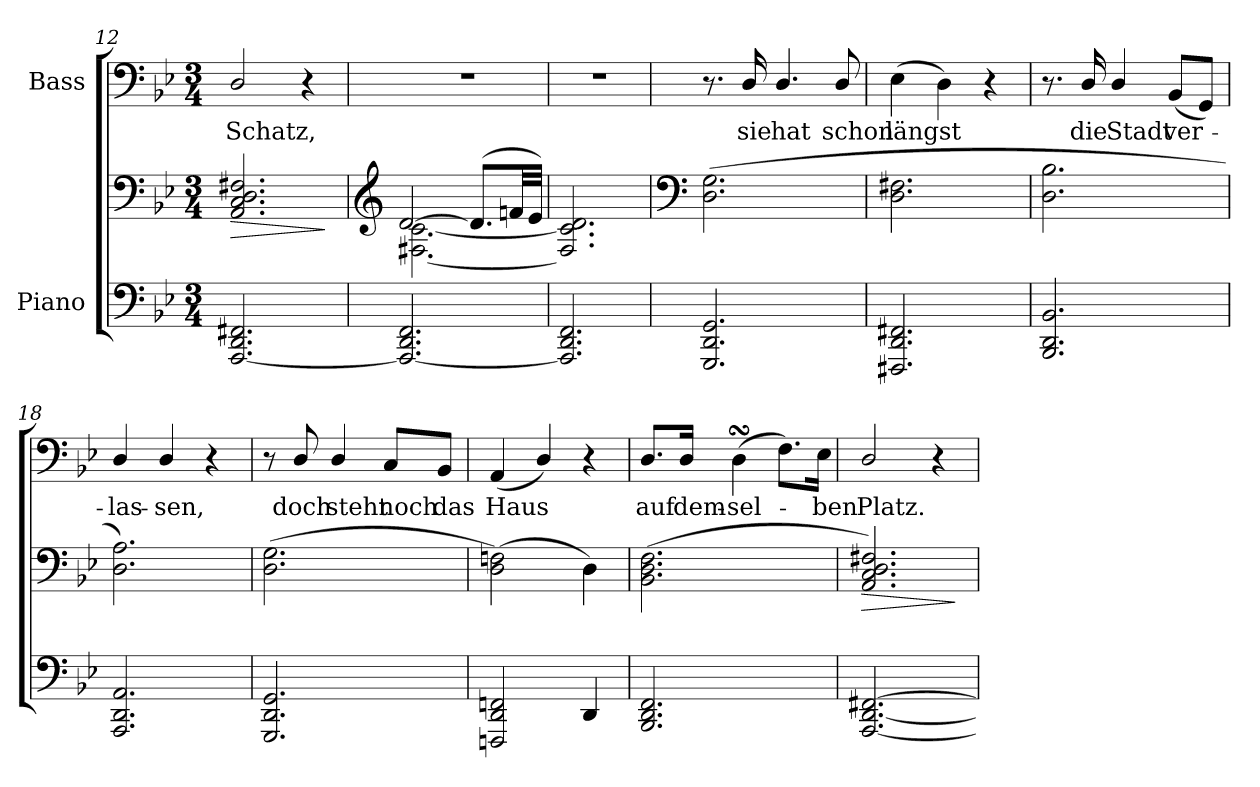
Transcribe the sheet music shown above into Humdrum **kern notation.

**kern	**kern	**dynam	**kern	**text
*part2	*part2	*part2	*part1	*part1
*staff3	*staff2	*staff2/3	*staff1	*staff1
*I"Piano	*	*	*I"Bass	*
*clefF4	*clefF4	*	*clefF4	*
*k[b-e-]	*k[b-e-]	*	*k[b-e-]	*
*B-:	*B-:	*	*B-:	*
*M3/4	*M3/4	*	*M3/4	*
=12	=12	=12	=12	=12
!	!	!LO:HP:b	!	!
!	!	!	!	!LO:LY:b:color=#000000
[2.AAAi/ 2.DDi 2.FF#Xi	2.AAi/ 2.Ci 2.Di 2.F#Xi	>	2Di/	Schatz,
.	.	.	4r	.
.	.	]	.	.
=13	=13	=13	=13	=13
*	*clefG2	*	*	*
*	*^	*	*	*
!	!	!	!	!LO:N:vis=1	!
2.AAAi/_ 2.DDi 2.FFi	[2di/	[2.F#Xi\ [2.ci	.	2.r	.
.	(8.di/L]	.	.	.	.
.	32fni/LL	.	.	.	.
.	32e-i/JJJ)	.	.	.	.
*	*v	*v	*	*	*
!!LO:LB:g=z
=14	=14	=14	=14	=14
!	!	!	!LO:N:vis=1	!
2.AAAi/] 2.DDi 2.FFi	2.F#i/] 2.ci] 2.di	.	2.r	.
=15	=15	=15	=15	=15
*	*clefF4	*	*	*
2.GGGi/ 2.DDi 2.GGi	(2.Di\ 2.Gi	.	8.r	.
!	!	!	!	!LO:LY:b:color=#000000
.	.	.	16Di/	sie
!	!	!	!	!LO:LY:b:color=#000000
.	.	.	4.Di/	hat
!	!	!	!	!LO:LY:b:color=#000000
.	.	.	8Di/	schon
=16	=16	=16	=16	=16
!	!	!	!	!LO:LY:b:color=#000000
2.FFF#Xi/ 2.DDi 2.FF#Xi	2.Di\ 2.F#Xi	.	(4E-i\	längst
.	.	.	4Di\)	.
.	.	.	4r	.
=17	=17	=17	=17	=17
2.BBB-i/ 2.DDi 2.BB-i	2.Di\ 2.B-i	.	8.r	.
!	!	!	!	!LO:LY:b:color=#000000
.	.	.	16Di/	die
!	!	!	!	!LO:LY:b:color=#000000
.	.	.	4Di/	Stadt
!	!	!	!	!LO:LY:b:color=#000000
.	.	.	(8BB-i/L	ver-
.	.	.	8GGi/J)	.
=18	=18	=18	=18	=18
!	!	!	!	!LO:LY:b:color=#000000
2.AAAi/ 2.DDi 2.AAi	2.Di\ 2.Ai)	.	4Di/	-las-
!	!	!	!	!LO:LY:b:color=#000000
.	.	.	4Di/	-sen,
.	.	.	4r	.
=19	=19	=19	=19	=19
2.GGGi/ 2.DDi 2.GGi	(2.Di\ 2.Gi	.	8r	.
!	!	!	!	!LO:LY:b:color=#000000
.	.	.	8Di/	doch
!	!	!	!	!LO:LY:b:color=#000000
.	.	.	4Di/	steht
!	!	!	!	!LO:LY:b:color=#000000
.	.	.	8Ci/L	noch
!	!	!	!	!LO:LY:b:color=#000000
.	.	.	8BB-i/J	das
!!LO:PB:g=z
=20	=20	=20	=20	=20
!	!	!	!	!LO:LY:b:color=#000000
2FFFni/ 2DDi 2FFni	(2Di\ 2Fni)	.	(4AAi/	Haus
.	.	.	4Di/)	.
4DDi/	4Di\)	.	4r	.
=21	=21	=21	=21	=21
!	!	!	!	!LO:LY:b:color=#000000
2.BBB-i/ 2.DDi 2.FFi	(2.BB-i\ 2.Di 2.Fi	.	8.Di/L	auf
!	!	!	!	!LO:LY:b:color=#000000
.	.	.	16Di/Jk	dem-
!	!	!	!	!LO:LY:b:color=#000000
.	.	.	(4DsSsSi\	-sel-
.	.	.	8.Fi\L)	.
!	!	!	!	!LO:LY:b:color=#000000
.	.	.	16E-i\Jk	-ben
=22	=22	=22	=22	=22
!	!	!LO:HP:b	!	!
!	!	!	!	!LO:LY:b:color=#000000
[2.AAAi/ [2.DDi [2.FF#Xi	2.AAi/ 2.Ci 2.Di 2.F#Xi)	>	2Di/	Platz.
.	.	.	4r	.
.	.	]	.	.
=	=	=	=	=
*-	*-	*-	*-	*-
